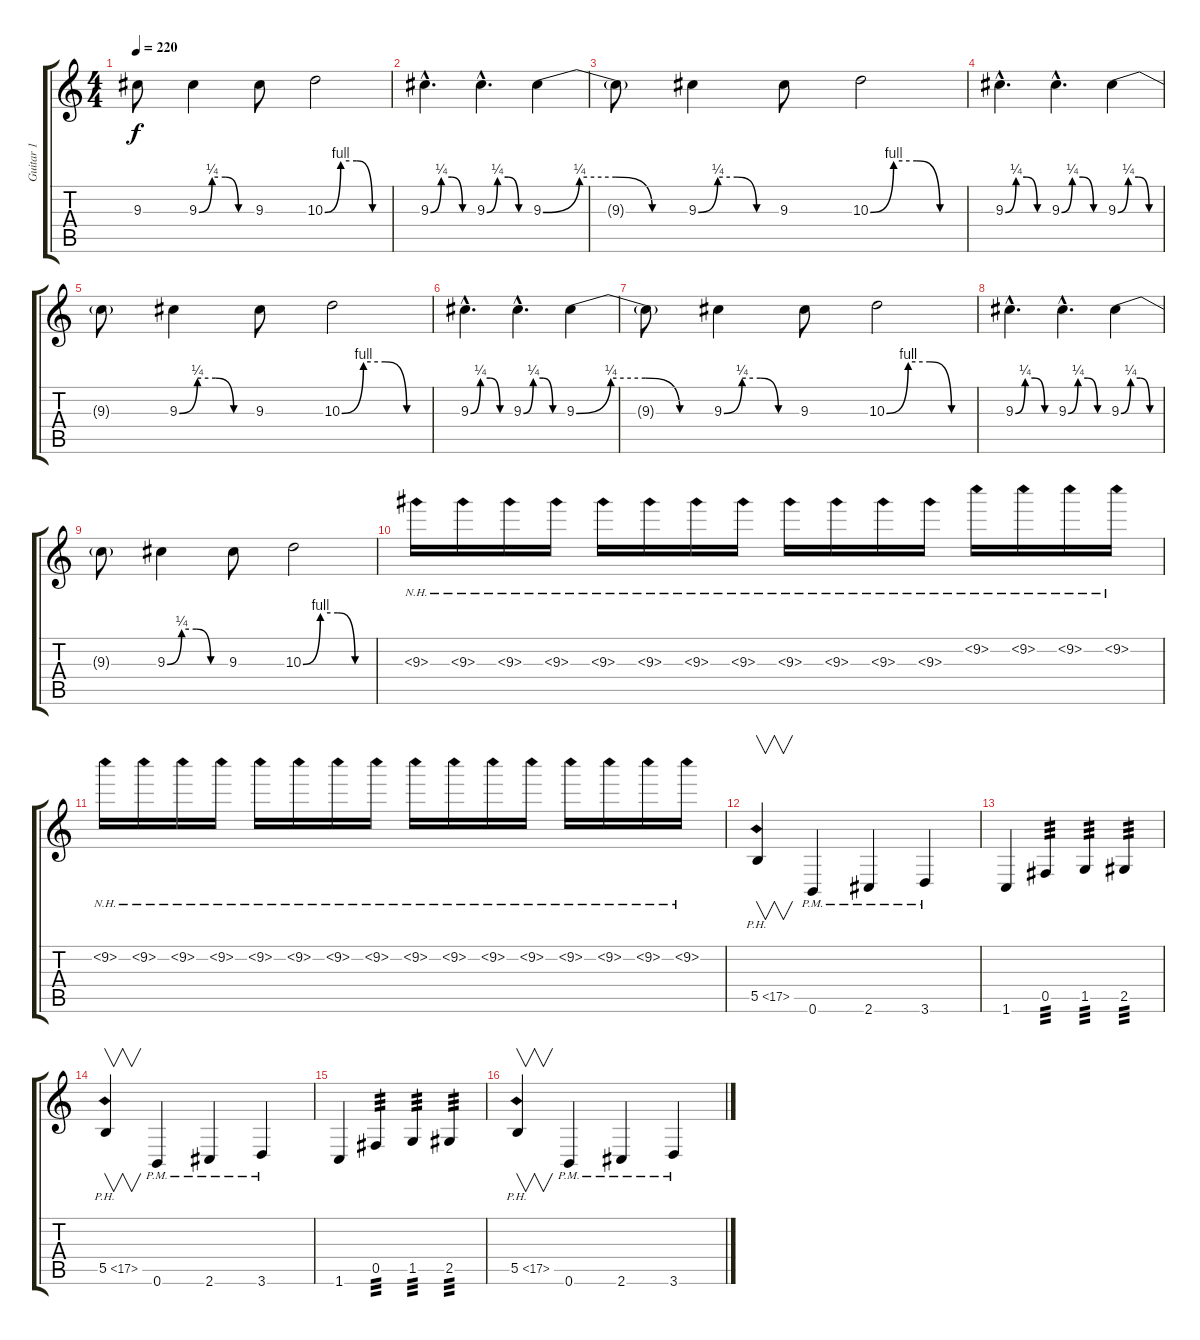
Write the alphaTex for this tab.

\track ("Guitar 1" "Guitar 1") {instrument overdrivenguitar}
\staff {score tabs}
\tuning (Db4 Ab3 E3 B2 Gb2 B1) {hide}
\ts (4 4)
\tempo 220
\clef g2
\ks c
9.3{t}.8{dy f} 9.3{be (custom 0 0 15 1 30 1 45 0 60 0)}.4 9.3.8 10.3{be (custom 0 0 15 4 30 4 45 0 60 0)}.2 |
9.3{be (custom 0 0 15 1 30 1 45 0 60 0) hac}.4{d} 9.3{be (custom 0 0 15 1 30 1 45 0 60 0) hac}.4{d} 9.3{be (custom 0 0 15 1 30 1 45 0 60 0)}.4 |
9.3{t}.8 9.3{be (custom 0 0 15 1 30 1 45 0 60 0)}.4 9.3.8 10.3{be (custom 0 0 15 4 30 4 45 0 60 0)}.2 |
9.3{be (custom 0 0 15 1 30 1 45 0 60 0) hac}.4{d} 9.3{be (custom 0 0 15 1 30 1 45 0 60 0) hac}.4{d} 9.3{be (custom 0 0 15 1 30 1 45 0 60 0)}.4 |
9.3{t}.8 9.3{be (custom 0 0 15 1 30 1 45 0 60 0)}.4 9.3.8 10.3{be (custom 0 0 15 4 30 4 45 0 60 0)}.2 |
9.3{be (custom 0 0 15 1 30 1 45 0 60 0) hac}.4{d} 9.3{be (custom 0 0 15 1 30 1 45 0 60 0) hac}.4{d} 9.3{be (custom 0 0 15 1 30 1 45 0 60 0)}.4 |
9.3{t}.8 9.3{be (custom 0 0 15 1 30 1 45 0 60 0)}.4 9.3.8 10.3{be (custom 0 0 15 4 30 4 45 0 60 0)}.2 |
9.3{be (custom 0 0 15 1 30 1 45 0 60 0) hac}.4{d} 9.3{be (custom 0 0 15 1 30 1 45 0 60 0) hac}.4{d} 9.3{be (custom 0 0 15 1 30 1 45 0 60 0)}.4 |
9.3{t}.8 9.3{be (custom 0 0 15 1 30 1 45 0 60 0)}.4 9.3.8 10.3{be (custom 0 0 15 4 30 4 45 0 60 0)}.2 |
9.3{nh}.16 9.3{nh}.16 9.3{nh}.16 9.3{nh}.16 9.3{nh}.16 9.3{nh}.16 9.3{nh}.16 9.3{nh}.16 9.3{nh}.16 9.3{nh}.16 9.3{nh}.16 9.3{nh}.16 9.2{nh}.16 9.2{nh}.16 9.2{nh}.16 9.2{nh}.16 |
9.2{nh}.16 9.2{nh}.16 9.2{nh}.16 9.2{nh}.16 9.2{nh}.16 9.2{nh}.16 9.2{nh}.16 9.2{nh}.16 9.2{nh}.16 9.2{nh}.16 9.2{nh}.16 9.2{nh}.16 9.2{nh}.16 9.2{nh}.16 9.2{nh}.16 9.2{nh}.16 |
5.5{ph 12}.4{v} 0.6{pm}.4 2.6{pm}.4 3.6{pm}.4 |
1.6.4 0.5.4{tp 3} 1.5.4{tp 3} 2.5.4{tp 3} |
5.5{ph 12}.4{v} 0.6{pm}.4 2.6{pm}.4 3.6{pm}.4 |
1.6.4 0.5.4{tp 3} 1.5.4{tp 3} 2.5.4{tp 3} |
5.5{ph 12}.4{v} 0.6{pm}.4 2.6{pm}.4 3.6{pm}.4
